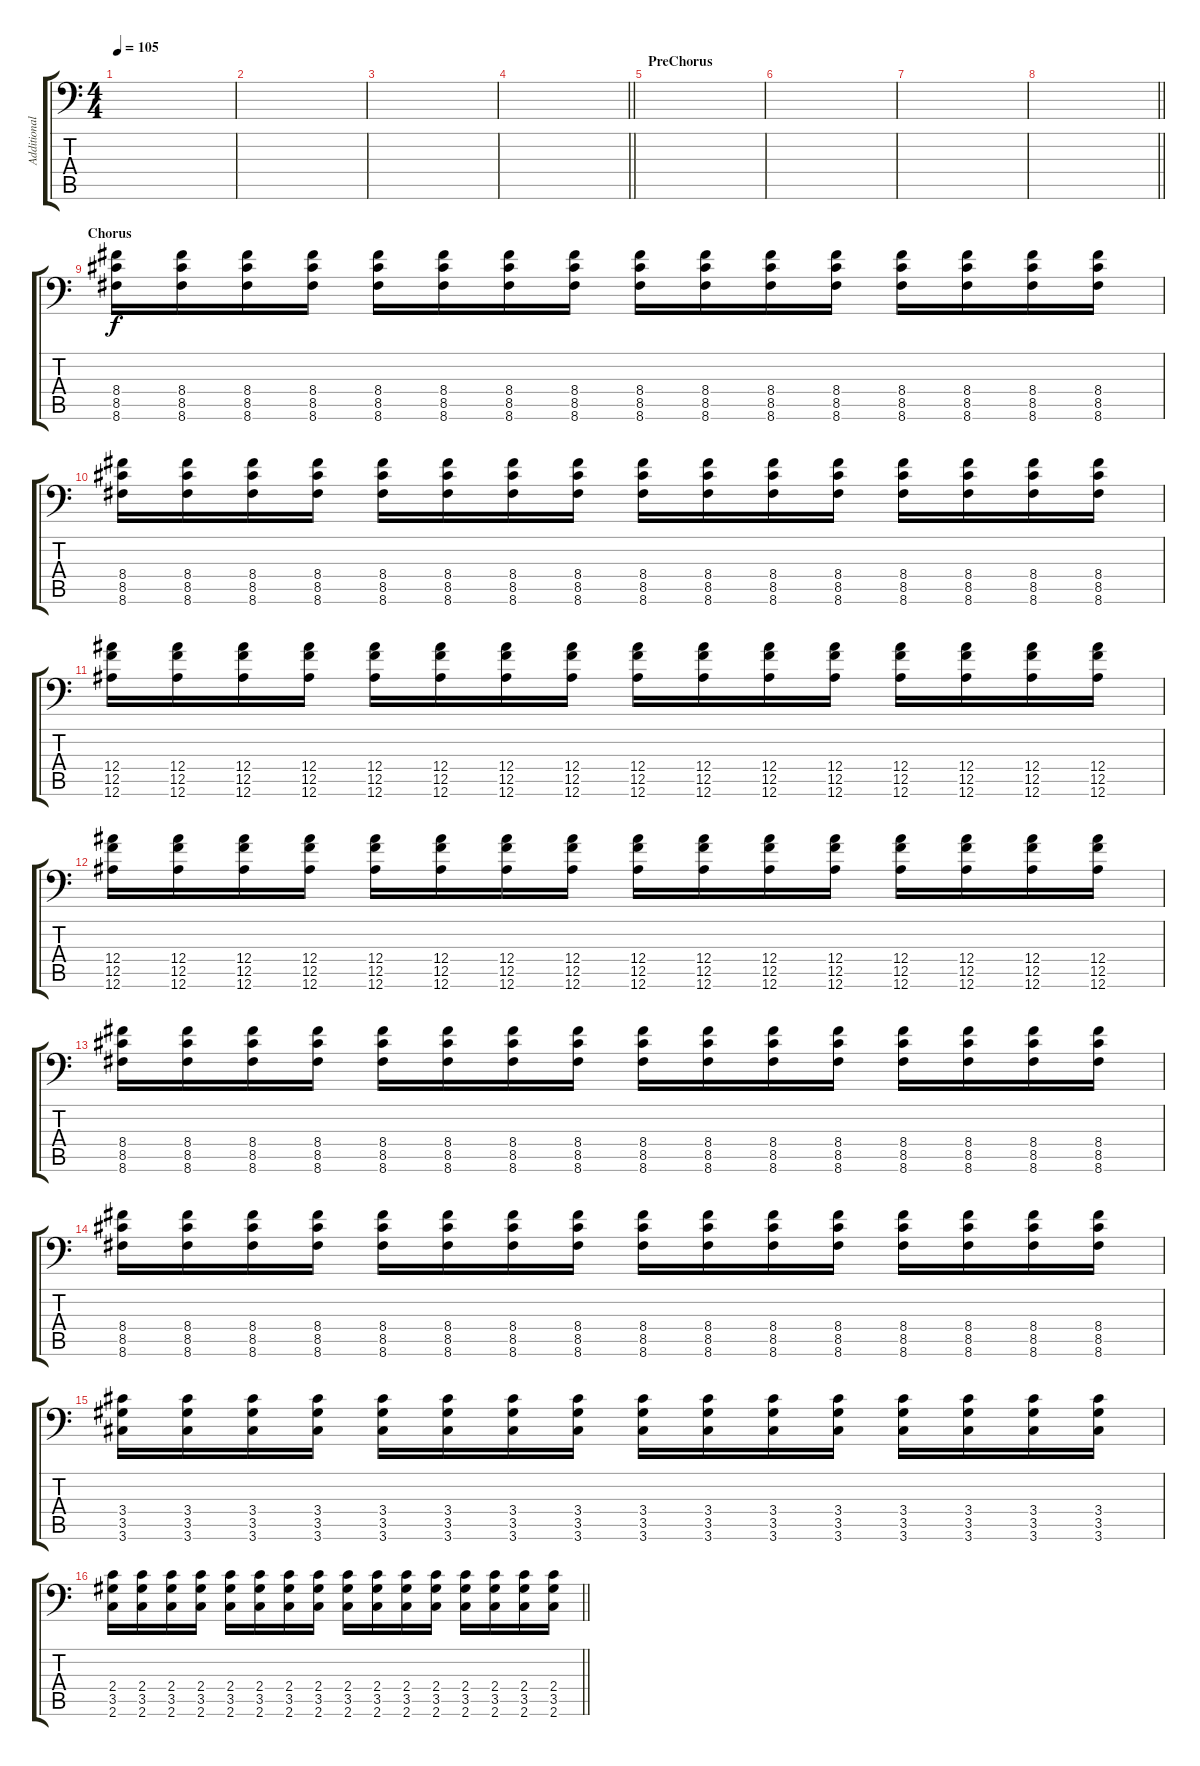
\track ("Additional Guitar (Rythm)" "Additional") {instrument distortionguitar}
\staff {score tabs}
\tuning (C4 G3 Eb3 Bb2 F2 Bb1) {hide}
\ts (4 4)
\tempo 105
\clef f4
\ks c
|
|
|
\barLineRight lightlight
|
\section ("" "PreChorus")
|
|
|
\barLineRight lightlight
|
\section ("" "Chorus")
(8.4 8.5 8.6).16 (8.4 8.5 8.6).16 (8.4 8.5 8.6).16 (8.4 8.5 8.6).16 (8.4 8.5 8.6).16 (8.4 8.5 8.6).16 (8.4 8.5 8.6).16 (8.4 8.5 8.6).16 (8.4 8.5 8.6).16 (8.4 8.5 8.6).16 (8.4 8.5 8.6).16 (8.4 8.5 8.6).16 (8.4 8.5 8.6).16 (8.4 8.5 8.6).16 (8.4 8.5 8.6).16 (8.4 8.5 8.6).16 |
(8.4 8.5 8.6).16 (8.4 8.5 8.6).16 (8.4 8.5 8.6).16 (8.4 8.5 8.6).16 (8.4 8.5 8.6).16 (8.4 8.5 8.6).16 (8.4 8.5 8.6).16 (8.4 8.5 8.6).16 (8.4 8.5 8.6).16 (8.4 8.5 8.6).16 (8.4 8.5 8.6).16 (8.4 8.5 8.6).16 (8.4 8.5 8.6).16 (8.4 8.5 8.6).16 (8.4 8.5 8.6).16 (8.4 8.5 8.6).16 |
(12.4 12.5 12.6).16 (12.4 12.5 12.6).16 (12.4 12.5 12.6).16 (12.4 12.5 12.6).16 (12.4 12.5 12.6).16 (12.4 12.5 12.6).16 (12.4 12.5 12.6).16 (12.4 12.5 12.6).16 (12.4 12.5 12.6).16 (12.4 12.5 12.6).16 (12.4 12.5 12.6).16 (12.4 12.5 12.6).16 (12.4 12.5 12.6).16 (12.4 12.5 12.6).16 (12.4 12.5 12.6).16 (12.4 12.5 12.6).16 |
(12.4 12.5 12.6).16 (12.4 12.5 12.6).16 (12.4 12.5 12.6).16 (12.4 12.5 12.6).16 (12.4 12.5 12.6).16 (12.4 12.5 12.6).16 (12.4 12.5 12.6).16 (12.4 12.5 12.6).16 (12.4 12.5 12.6).16 (12.4 12.5 12.6).16 (12.4 12.5 12.6).16 (12.4 12.5 12.6).16 (12.4 12.5 12.6).16 (12.4 12.5 12.6).16 (12.4 12.5 12.6).16 (12.4 12.5 12.6).16 |
(8.4 8.5 8.6).16 (8.4 8.5 8.6).16 (8.4 8.5 8.6).16 (8.4 8.5 8.6).16 (8.4 8.5 8.6).16 (8.4 8.5 8.6).16 (8.4 8.5 8.6).16 (8.4 8.5 8.6).16 (8.4 8.5 8.6).16 (8.4 8.5 8.6).16 (8.4 8.5 8.6).16 (8.4 8.5 8.6).16 (8.4 8.5 8.6).16 (8.4 8.5 8.6).16 (8.4 8.5 8.6).16 (8.4 8.5 8.6).16 |
(8.4 8.5 8.6).16 (8.4 8.5 8.6).16 (8.4 8.5 8.6).16 (8.4 8.5 8.6).16 (8.4 8.5 8.6).16 (8.4 8.5 8.6).16 (8.4 8.5 8.6).16 (8.4 8.5 8.6).16 (8.4 8.5 8.6).16 (8.4 8.5 8.6).16 (8.4 8.5 8.6).16 (8.4 8.5 8.6).16 (8.4 8.5 8.6).16 (8.4 8.5 8.6).16 (8.4 8.5 8.6).16 (8.4 8.5 8.6).16 |
(3.4 3.5 3.6).16 (3.4 3.5 3.6).16 (3.4 3.5 3.6).16 (3.4 3.5 3.6).16 (3.4 3.5 3.6).16 (3.4 3.5 3.6).16 (3.4 3.5 3.6).16 (3.4 3.5 3.6).16 (3.4 3.5 3.6).16 (3.4 3.5 3.6).16 (3.4 3.5 3.6).16 (3.4 3.5 3.6).16 (3.4 3.5 3.6).16 (3.4 3.5 3.6).16 (3.4 3.5 3.6).16 (3.4 3.5 3.6).16 |
\barLineRight lightlight
(2.4 3.5 2.6).16 (2.4 3.5 2.6).16 (2.4 3.5 2.6).16 (2.4 3.5 2.6).16 (2.4 3.5 2.6).16 (2.4 3.5 2.6).16 (2.4 3.5 2.6).16 (2.4 3.5 2.6).16 (2.4 3.5 2.6).16 (2.4 3.5 2.6).16 (2.4 3.5 2.6).16 (2.4 3.5 2.6).16 (2.4 3.5 2.6).16 (2.4 3.5 2.6).16 (2.4 3.5 2.6).16 (2.4 3.5 2.6).16
